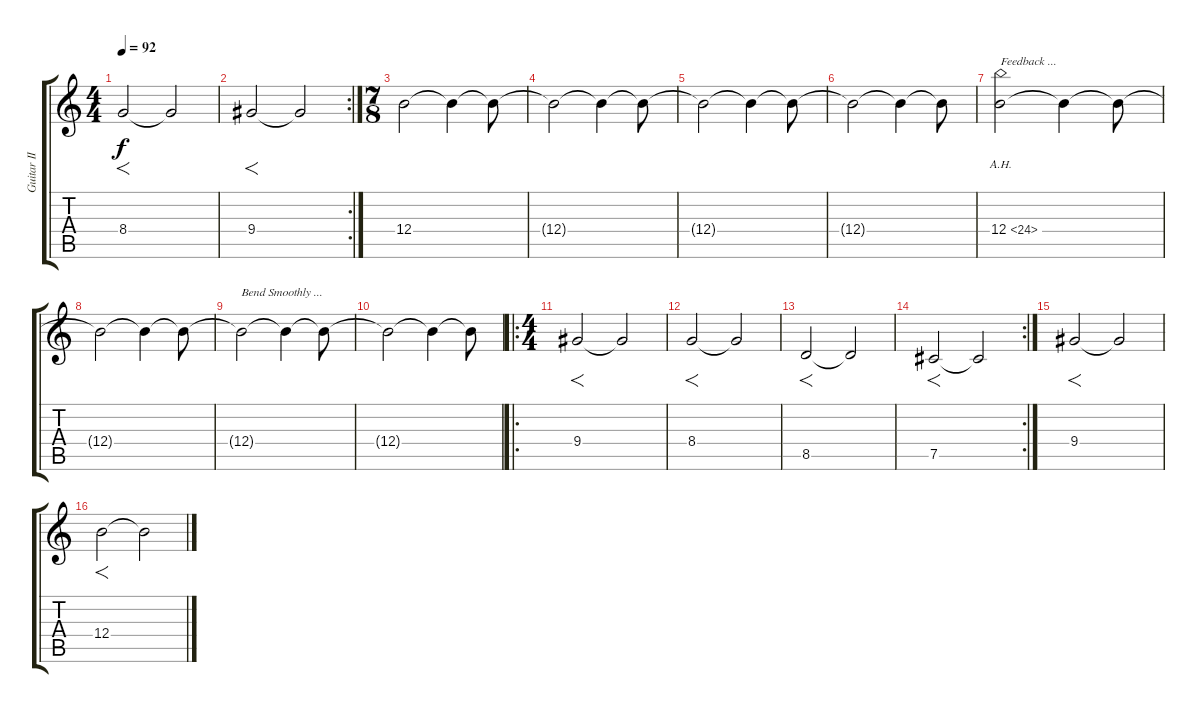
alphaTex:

\track ("Guitar II" "Guitar II") {instrument distortionguitar}
\staff {score tabs}
\tuning (Db4 Ab3 E3 B2 Gb2 Db2) {hide}
\ts (4 4)
\tempo 92
\clef g2
\ks c
8.4.2{f dy f} 8.4{t}.2 |
\rc 2
9.4.2{f} 9.4{t}.2 |
\ts (7 8)
12.4.2 12.4{t}.4 12.4{t}.8 |
12.4{t}.2 12.4{t}.4 12.4{t}.8 |
12.4{t}.2 12.4{t}.4 12.4{t}.8 |
12.4{t}.2 12.4{t}.4 12.4{t}.8 |
12.4{ah 12}.2{txt "Feedback ..."} 12.4{t}.4 12.4{t}.8 |
12.4{t}.2 12.4{t}.4 12.4{t}.8 |
12.4{t}.2{txt "Bend Smoothly ..."} 12.4{t}.4 12.4{t}.8 |
12.4{t}.2 12.4{t}.4 12.4{t}.8 |
\ro
\ts (4 4)
9.4.2{f} 9.4{t}.2 |
8.4.2{f} 8.4{t}.2 |
8.5.2{f} 8.5{t}.2 |
\rc 2
7.5.2{f} 7.5{t}.2 |
9.4.2{f} 9.4{t}.2 |
12.4.2{f} 12.4{t}.2
